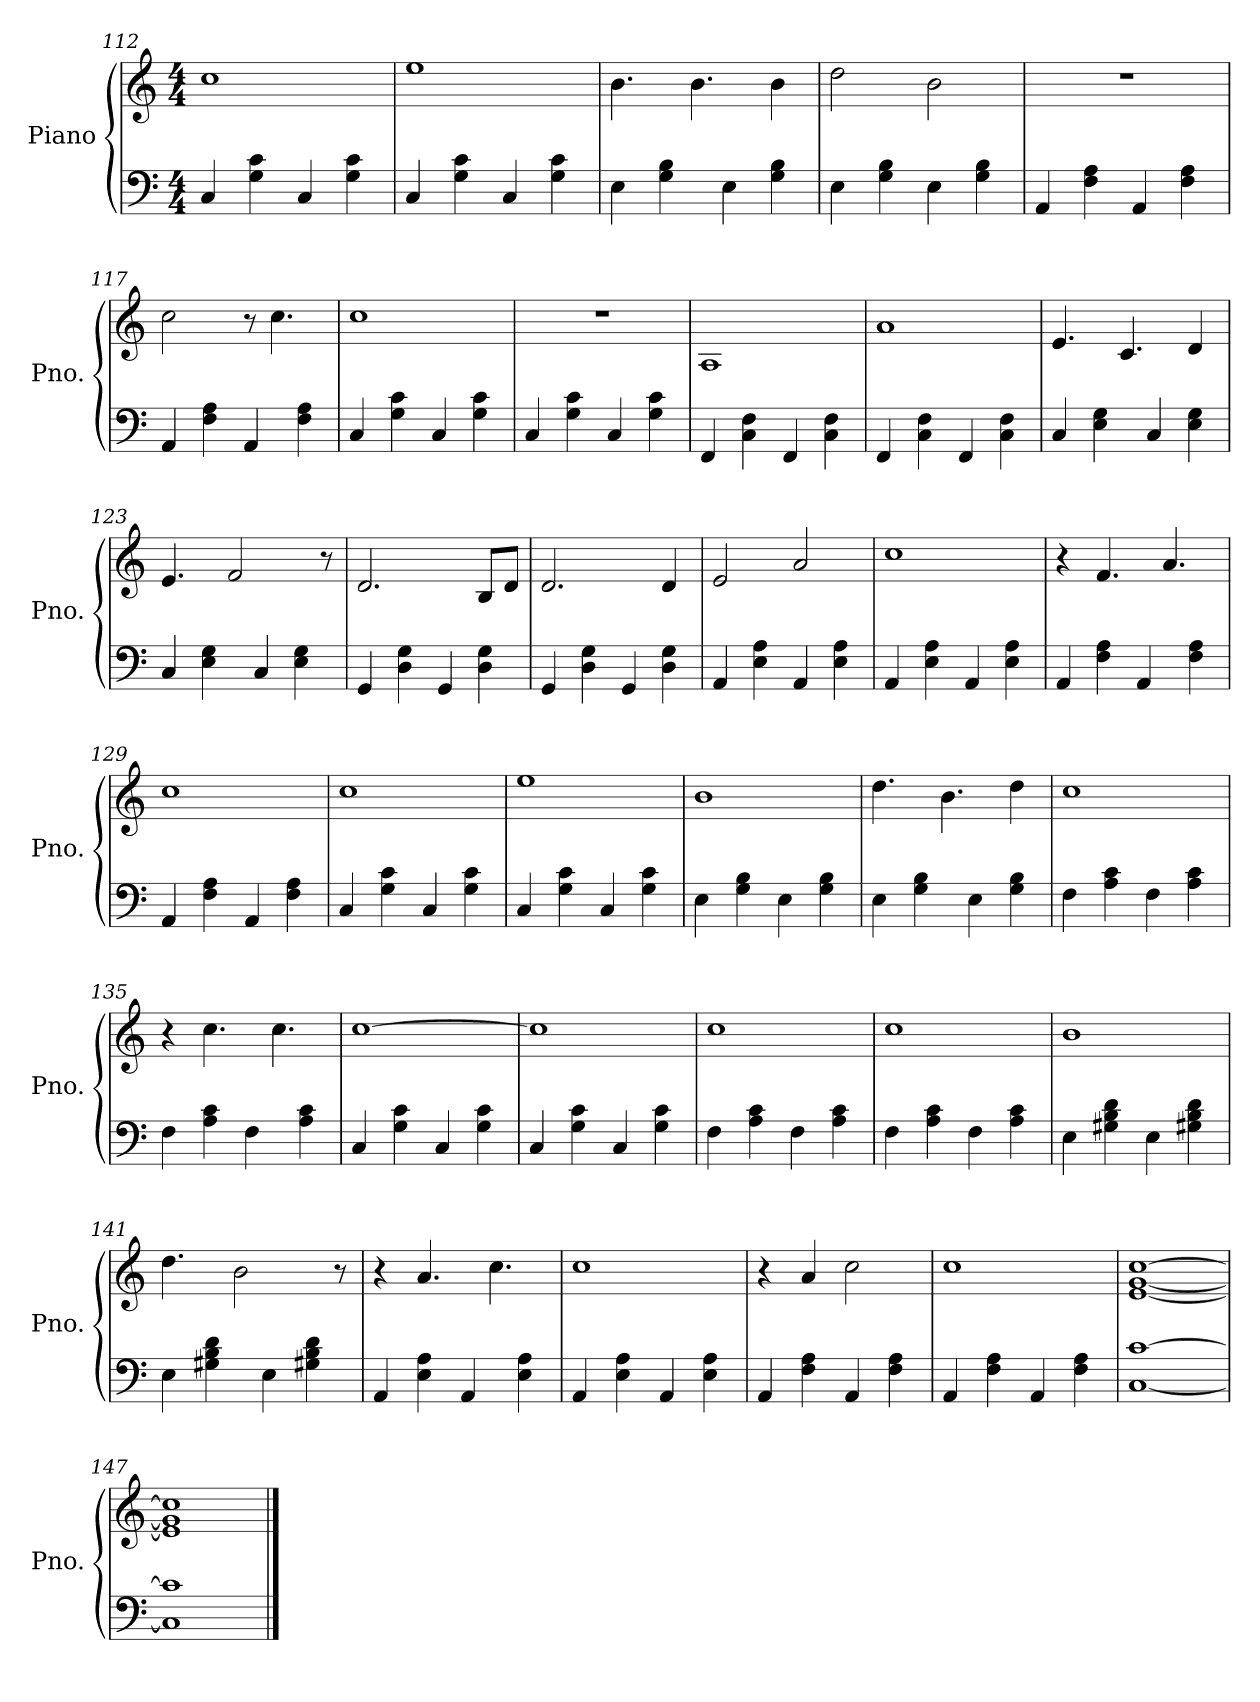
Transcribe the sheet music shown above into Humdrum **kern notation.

**kern	**kern
*part1	*part1
*staff2	*staff1
*I"Piano	*
*I'Pno.	*
*clefF4	*clefG2
*k[]	*k[]
*M4/4	*M4/4
=112	=112
4C/	1cc
4G\ 4c\	.
4C/	.
4G\ 4c\	.
=113	=113
4C/	1ee
4G\ 4c\	.
4C/	.
4G\ 4c\	.
=114	=114
4E\	4.b\
4G\ 4B\	.
.	4.b\
4E\	.
4G\ 4B\	4b\
!!LO:LB:g=z
=115	=115
4E\	2dd\
4G\ 4B\	.
4E\	2b\
4G\ 4B\	.
=116	=116
4AA/	1r
4F\ 4A\	.
4AA/	.
4F\ 4A\	.
=117	=117
4AA/	2cc\
4F\ 4A\	.
4AA/	8r
.	4.cc\
4F\ 4A\	.
=118	=118
4C/	1cc
4G\ 4c\	.
4C/	.
4G\ 4c\	.
=119	=119
4C/	1r
4G\ 4c\	.
4C/	.
4G\ 4c\	.
=120	=120
4FF/	1A
4C\ 4F\	.
4FF/	.
4C\ 4F\	.
=121	=121
4FF/	1a
4C\ 4F\	.
4FF/	.
4C\ 4F\	.
=122	=122
4C/	4.e/
4E\ 4G\	.
.	4.c/
4C/	.
4E\ 4G\	4d/
!!LO:LB:g=z
=123	=123
4C/	4.e/
4E\ 4G\	.
.	2f/
4C/	.
4E\ 4G\	.
.	8r
=124	=124
4GG/	2.d/
4D\ 4G\	.
4GG/	.
4D\ 4G\	8B/L
.	8d/J
=125	=125
4GG/	2.d/
4D\ 4G\	.
4GG/	.
4D\ 4G\	4d/
=126	=126
4AA/	2e/
4E\ 4A\	.
4AA/	2a/
4E\ 4A\	.
=127	=127
4AA/	1cc
4E\ 4A\	.
4AA/	.
4E\ 4A\	.
=128	=128
4AA/	4r
4F\ 4A\	4.f/
4AA/	.
.	4.a/
4F\ 4A\	.
=129	=129
4AA/	1cc
4F\ 4A\	.
4AA/	.
4F\ 4A\	.
=130	=130
4C/	1cc
4G\ 4c\	.
4C/	.
4G\ 4c\	.
!!LO:LB:g=z
=131	=131
4C/	1ee
4G\ 4c\	.
4C/	.
4G\ 4c\	.
=132	=132
4E\	1b
4G\ 4B\	.
4E\	.
4G\ 4B\	.
=133	=133
4E\	4.dd\
4G\ 4B\	.
.	4.b\
4E\	.
4G\ 4B\	4dd\
=134	=134
4F\	1cc
4A\ 4c\	.
4F\	.
4A\ 4c\	.
=135	=135
4F\	4r
4A\ 4c\	4.cc\
4F\	.
.	4.cc\
4A\ 4c\	.
=136	=136
4C/	[1cc
4G\ 4c\	.
4C/	.
4G\ 4c\	.
=137	=137
4C/	1cc]
4G\ 4c\	.
4C/	.
4G\ 4c\	.
=138	=138
4F\	1cc
4A\ 4c\	.
4F\	.
4A\ 4c\	.
!!LO:PB:g=z
=139	=139
4F\	1cc
4A\ 4c\	.
4F\	.
4A\ 4c\	.
=140	=140
4E\	1b
4G#X\ 4B\ 4d\	.
4E\	.
4G#X\ 4B\ 4d\	.
=141	=141
4E\	4.dd\
4G#X\ 4B\ 4d\	.
.	2b\
4E\	.
4G#X\ 4B\ 4d\	.
.	8r
=142	=142
4AA/	4r
4E\ 4A\	4.a/
4AA/	.
.	4.cc\
4E\ 4A\	.
=143	=143
4AA/	1cc
4E\ 4A\	.
4AA/	.
4E\ 4A\	.
=144	=144
4AA/	4r
4F\ 4A\	4a/
4AA/	2cc\
4F\ 4A\	.
=145	=145
4AA/	1cc
4F\ 4A\	.
4AA/	.
4F\ 4A\	.
=146	=146
[1C [1c	[1e [1g [1cc
=147	=147
1C] 1c]	1e] 1g] 1cc]
==	==
*-	*-
